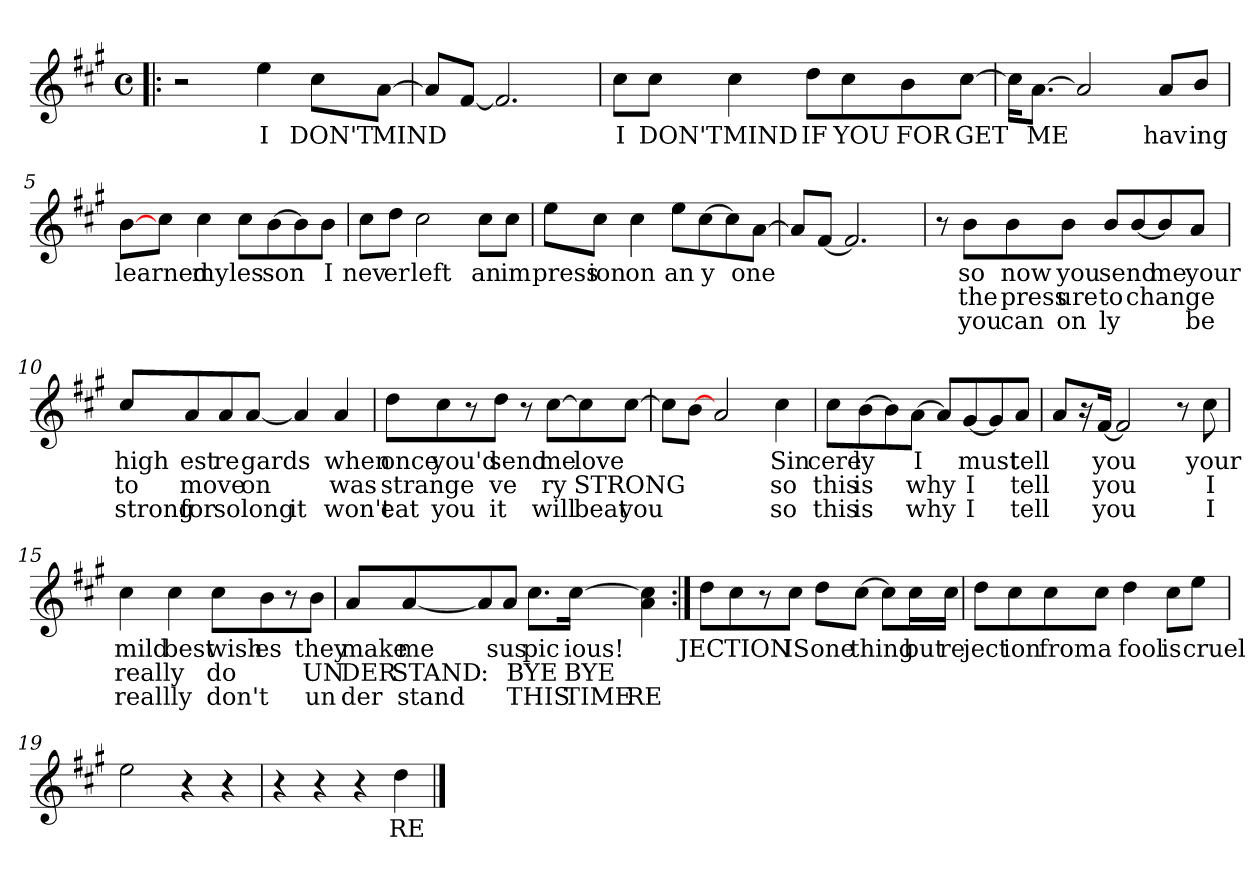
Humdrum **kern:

**kern	**text	**text	**text
*part1	*part1	*part1	*part1
*staff1	*staff1	*staff1	*staff1
*clefG2	*	*	*
*k[f#c#g#]	*	*	*
*A:	*	*	*
*M4/4	*	*	*
*met(c)	*	*	*
=1!|:	=1!|:	=1!|:	=1!|:
2r	.	.	.
4ee\	I	.	.
8cc#\L	DON'T	.	.
[8a\J	MIND	.	.
=2	=2	=2	=2
8a/L]	.	.	.
[8f#/J	.	.	.
2.f#/]	.	.	.
=3	=3	=3	=3
8cc#\L	I	.	.
8cc#\J	DON'T	.	.
4cc#\	MIND	.	.
8dd\L	IF	.	.
8cc#\	YOU	.	.
8b\	FOR	.	.
[8cc#\J	GET	.	.
=4	=4	=4	=4
16cc#\KL]	.	.	.
[8.a\J	ME	.	.
2a/]	.	.	.
8a/L	hav	.	.
8b/J	ing	.	.
!!LO:LB:g=z
=5	=5	=5	=5
[8b\L	learned	.	.
8cc#\J	.	.	.
4cc#\	my	.	.
8cc#\L	les	.	.
[8b\	son	.	.
8b\]	.	.	.
8b\J	I	.	.
=6	=6	=6	=6
8cc#\L	nev	.	.
8dd\J	er	.	.
2cc#\	left	.	.
8cc#\L	an	.	.
8cc#\J	im	.	.
=7	=7	=7	=7
8ee\L	press	.	.
8cc#\J	ion	.	.
4cc#\	on	.	.
8ee\L	an	.	.
[8cc#\	y	.	.
8cc#\]	.	.	.
[8a\J	one	.	.
=8	=8	=8	=8
8a/L]	.	.	.
[8f#/J	.	.	.
2.f#/]	.	.	.
!!LO:LB:g=z
=9	=9	=9	=9
8r	.	.	.
8b\L	so	the	you
8b\	now	press	can
8b\J	you	ure	on
8b/L	send	to	ly
[8b/	.	change	.
8b/]	me	.	.
8a/J	your	.	be
=10	=10	=10	=10
8cc#/L	high	to	strong
8a/	est	move	for
8a/	re	.	so
[8a/J	gards	on	long
4a/]	.	.	it
4a/	when	was	won't
=11	=11	=11	=11
8dd\L	once	strange	eat
8cc#\	you'd	.	you
8r	.	and	but
8dd\J	send	ve	it
8r	.	.	.
[8cc#\L	me	ry	will
8cc#\]	love	STRONG	beat
[8cc#\J	.	.	you
!!LO:LB:g=z
=12	=12	=12	=12
8cc#\L]	.	.	.
[8b\J	.	.	.
2a/	.	.	.
4cc#\	Sin	so	so
=13	=13	=13	=13
8cc#\L	cere	this	this
[8b\	ly	is	is
8b\]	.	.	.
[8a\J	I	why	why
8a/L]	.	.	.
[8g#/	must	I	I
8g#/]	.	.	.
8a/J	tell	tell	tell
=14	=14	=14	=14
8a/L	.	.	.
16r	.	.	.
[16f#/Jk	you	you	you
2f#/]	.	.	.
8r	.	.	.
8cc#\	your	I	I
!!LO:LB:g=z
=15	=15	=15	=15
4cc#\	mild	real	real
4cc#\	best	ly	lly
8cc#\L	wish	do	don't
8b\	es	.	.
8r	.	.	.
8b\J	they	UN	un
=16	=16	=16	=16
8a/L	make	DER	der
[8a/	me	STAND	stand
8a/]	.	:	.
8a/J	sus	.	.
8.cc#\L	pic	BYE	THIS
[16cc#\Jk	ious!	BYE	TIME
4a\ 4cc#\]	.	.	RE
!!LO:LB:g=z
=17:|!	=17:|!	=17:|!	=17:|!
8dd\L	JEC	.	.
8cc#\	TION	.	.
8r	.	.	.
8cc#\J	IS	.	.
8dd\L	one	.	.
[8cc#\J	thing	.	.
8cc#\L]	.	.	.
16cc#\L	but	.	.
16cc#\JJ	re	.	.
=18	=18	=18	=18
8dd\L	ject	.	.
8cc#\	ion	.	.
8cc#\	from	.	.
8cc#\J	a	.	.
4dd\	fool	.	.
8cc#\L	is	.	.
8ee\J	cruel	.	.
=19	=19	=19	=19
2ee\	.	.	.
4r	.	.	.
4r	.	.	.
=20	=20	=20	=20
4r	.	.	.
4r	.	.	.
4r	.	.	.
4dd\	RE	.	.
==	==	==	==
*-	*-	*-	*-
